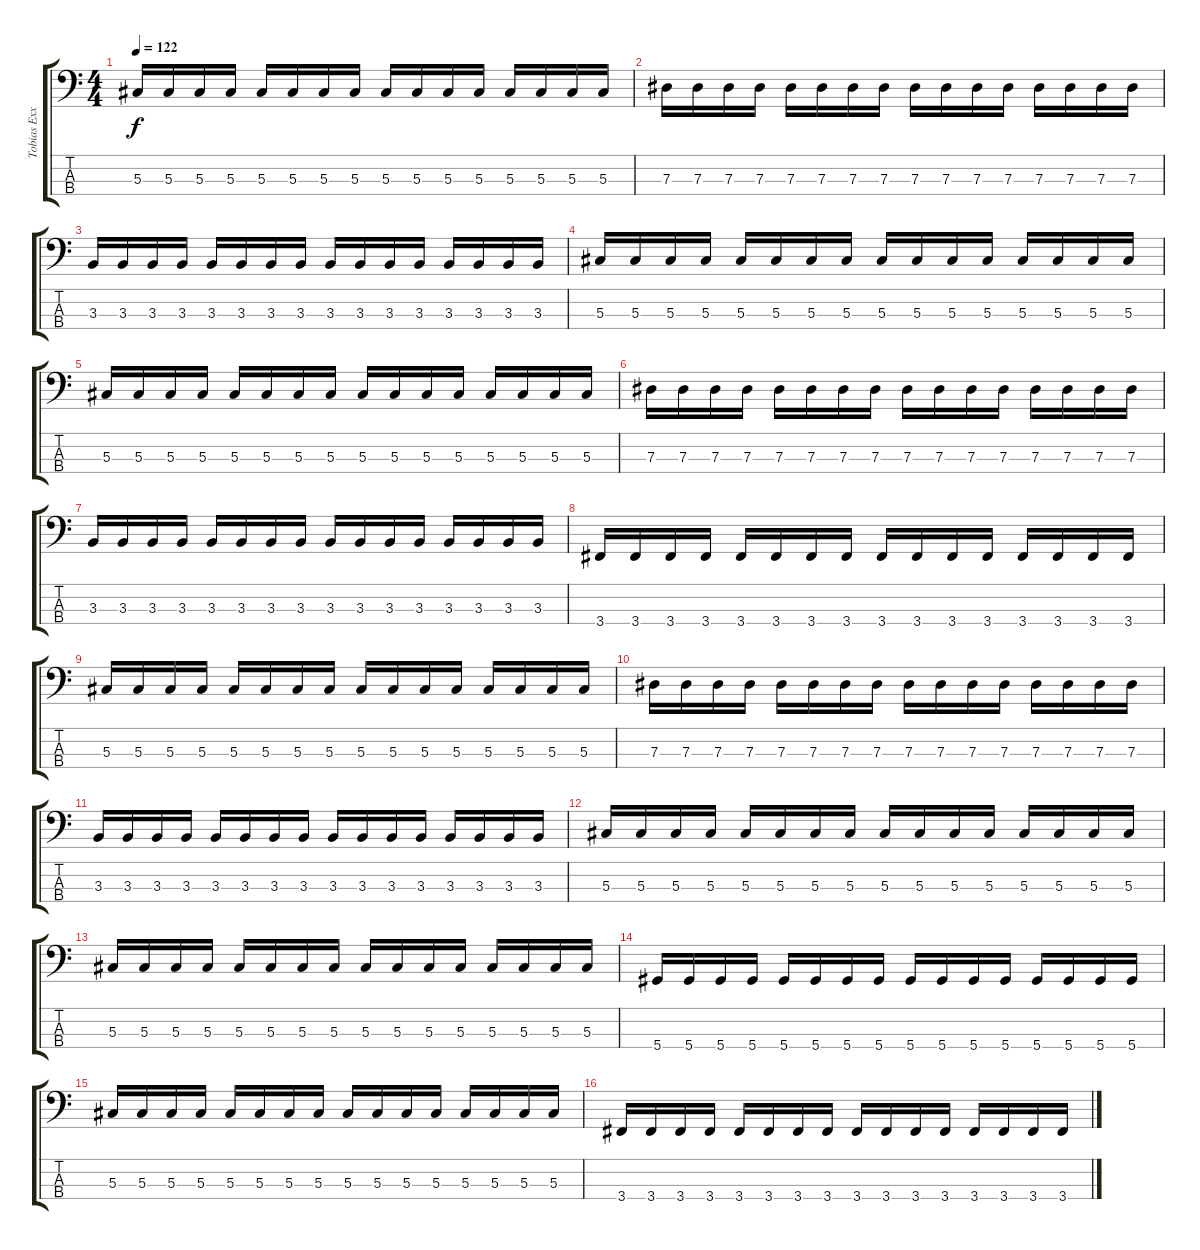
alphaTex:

\track ("Tobias Exxel" "Tobias Exx") {instrument electricbassfinger}
\staff {score tabs}
\tuning (Gb2 Db2 Ab1 Eb1) {hide}
\ts (4 4)
\tempo 122
\clef f4
\ks c
5.3.16{dy f} 5.3.16 5.3.16 5.3.16 5.3.16 5.3.16 5.3.16 5.3.16 5.3.16 5.3.16 5.3.16 5.3.16 5.3.16 5.3.16 5.3.16 5.3.16 |
7.3.16 7.3.16 7.3.16 7.3.16 7.3.16 7.3.16 7.3.16 7.3.16 7.3.16 7.3.16 7.3.16 7.3.16 7.3.16 7.3.16 7.3.16 7.3.16 |
3.3.16 3.3.16 3.3.16 3.3.16 3.3.16 3.3.16 3.3.16 3.3.16 3.3.16 3.3.16 3.3.16 3.3.16 3.3.16 3.3.16 3.3.16 3.3.16 |
5.3.16 5.3.16 5.3.16 5.3.16 5.3.16 5.3.16 5.3.16 5.3.16 5.3.16 5.3.16 5.3.16 5.3.16 5.3.16 5.3.16 5.3.16 5.3.16 |
5.3.16 5.3.16 5.3.16 5.3.16 5.3.16 5.3.16 5.3.16 5.3.16 5.3.16 5.3.16 5.3.16 5.3.16 5.3.16 5.3.16 5.3.16 5.3.16 |
7.3.16 7.3.16 7.3.16 7.3.16 7.3.16 7.3.16 7.3.16 7.3.16 7.3.16 7.3.16 7.3.16 7.3.16 7.3.16 7.3.16 7.3.16 7.3.16 |
3.3.16 3.3.16 3.3.16 3.3.16 3.3.16 3.3.16 3.3.16 3.3.16 3.3.16 3.3.16 3.3.16 3.3.16 3.3.16 3.3.16 3.3.16 3.3.16 |
3.4.16 3.4.16 3.4.16 3.4.16 3.4.16 3.4.16 3.4.16 3.4.16 3.4.16 3.4.16 3.4.16 3.4.16 3.4.16 3.4.16 3.4.16 3.4.16 |
5.3.16 5.3.16 5.3.16 5.3.16 5.3.16 5.3.16 5.3.16 5.3.16 5.3.16 5.3.16 5.3.16 5.3.16 5.3.16 5.3.16 5.3.16 5.3.16 |
7.3.16 7.3.16 7.3.16 7.3.16 7.3.16 7.3.16 7.3.16 7.3.16 7.3.16 7.3.16 7.3.16 7.3.16 7.3.16 7.3.16 7.3.16 7.3.16 |
3.3.16 3.3.16 3.3.16 3.3.16 3.3.16 3.3.16 3.3.16 3.3.16 3.3.16 3.3.16 3.3.16 3.3.16 3.3.16 3.3.16 3.3.16 3.3.16 |
5.3.16 5.3.16 5.3.16 5.3.16 5.3.16 5.3.16 5.3.16 5.3.16 5.3.16 5.3.16 5.3.16 5.3.16 5.3.16 5.3.16 5.3.16 5.3.16 |
5.3.16 5.3.16 5.3.16 5.3.16 5.3.16 5.3.16 5.3.16 5.3.16 5.3.16 5.3.16 5.3.16 5.3.16 5.3.16 5.3.16 5.3.16 5.3.16 |
5.4.16 5.4.16 5.4.16 5.4.16 5.4.16 5.4.16 5.4.16 5.4.16 5.4.16 5.4.16 5.4.16 5.4.16 5.4.16 5.4.16 5.4.16 5.4.16 |
5.3.16 5.3.16 5.3.16 5.3.16 5.3.16 5.3.16 5.3.16 5.3.16 5.3.16 5.3.16 5.3.16 5.3.16 5.3.16 5.3.16 5.3.16 5.3.16 |
3.4.16 3.4.16 3.4.16 3.4.16 3.4.16 3.4.16 3.4.16 3.4.16 3.4.16 3.4.16 3.4.16 3.4.16 3.4.16 3.4.16 3.4.16 3.4.16
